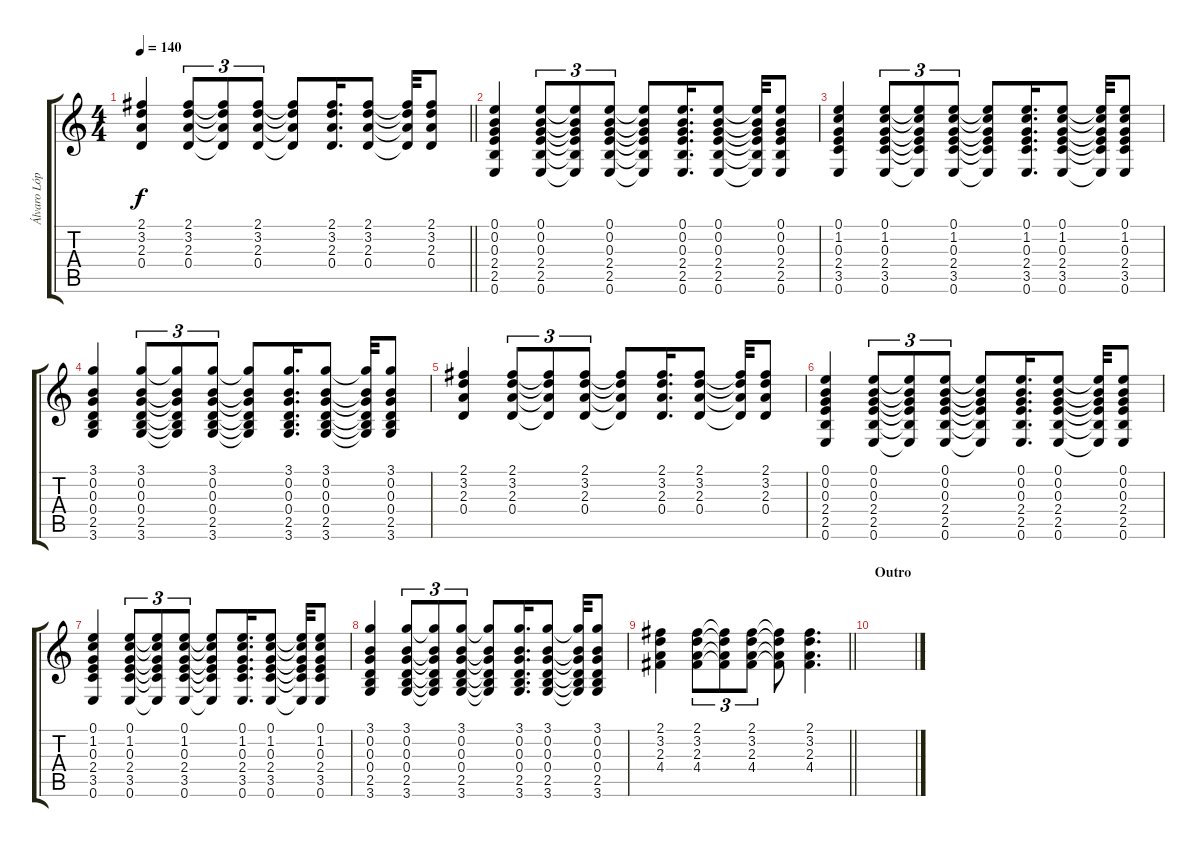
\track ("Álvaro López" "Álvaro Lóp") {instrument electricguitarclean}
\staff {score tabs}
\tuning (E4 B3 G3 D3 A2 E2) {hide}
\ts (4 4)
\tempo 140
\clef g2
\barLineRight lightlight
\ks c
(2.1 3.2 2.3 0.4).4{dy f} (2.1 3.2 2.3 0.4).8{tu (3 2)} (2.1{t} 3.2{t} 2.3{t} 0.4{t}).8{tu (3 2)} (2.1 3.2 2.3 0.4).8{tu (3 2)} (2.1{t} 3.2{t} 2.3{t} 0.4{t}).8 (2.1 3.2 2.3 0.4).16{d} (2.1 3.2 2.3 0.4).8 (2.1{t} 3.2{t} 2.3{t} 0.4{t}).32 (2.1 3.2 2.3 0.4).8 |
(0.1 0.2 0.3 2.4 2.5 0.6).4 (0.1 0.2 0.3 2.4 2.5 0.6).8{tu (3 2)} (0.1{t} 0.2{t} 0.3{t} 2.4{t} 2.5{t} 0.6{t}).8{tu (3 2)} (0.1 0.2 0.3 2.4 2.5 0.6).8{tu (3 2)} (0.1{t} 0.2{t} 0.3{t} 2.4{t} 2.5{t} 0.6{t}).8 (0.1 0.2 0.3 2.4 2.5 0.6).16{d} (0.1 0.2 0.3 2.4 2.5 0.6).8 (0.1{t} 0.2{t} 0.3{t} 2.4{t} 2.5{t} 0.6{t}).32 (0.1 0.2 0.3 2.4 2.5 0.6).8 |
(0.1 1.2 0.3 2.4 3.5 0.6).4 (0.1 1.2 0.3 2.4 3.5 0.6).8{tu (3 2)} (0.1{t} 1.2{t} 0.3{t} 2.4{t} 3.5{t} 0.6{t}).8{tu (3 2)} (0.1 1.2 0.3 2.4 3.5 0.6).8{tu (3 2)} (0.1{t} 1.2{t} 0.3{t} 2.4{t} 3.5{t} 0.6{t}).8 (0.1 1.2 0.3 2.4 3.5 0.6).16{d} (0.1 1.2 0.3 2.4 3.5 0.6).8 (0.1{t} 1.2{t} 0.3{t} 2.4{t} 3.5{t} 0.6{t}).32 (0.1 1.2 0.3 2.4 3.5 0.6).8 |
(3.1 0.2 0.3 0.4 2.5 3.6).4 (3.1 0.2 0.3 0.4 2.5 3.6).8{tu (3 2)} (3.1{t} 0.2{t} 0.3{t} 0.4{t} 2.5{t} 3.6{t}).8{tu (3 2)} (3.1 0.2 0.3 0.4 2.5 3.6).8{tu (3 2)} (3.1{t} 0.2{t} 0.3{t} 0.4{t} 2.5{t} 3.6{t}).8 (3.1 0.2 0.3 0.4 2.5 3.6).16{d} (3.1 0.2 0.3 0.4 2.5 3.6).8 (3.1{t} 0.2{t} 0.3{t} 0.4{t} 2.5{t} 3.6{t}).32 (3.1 0.2 0.3 0.4 2.5 3.6).8 |
(2.1 3.2 2.3 0.4).4 (2.1 3.2 2.3 0.4).8{tu (3 2)} (2.1{t} 3.2{t} 2.3{t} 0.4{t}).8{tu (3 2)} (2.1 3.2 2.3 0.4).8{tu (3 2)} (2.1{t} 3.2{t} 2.3{t} 0.4{t}).8 (2.1 3.2 2.3 0.4).16{d} (2.1 3.2 2.3 0.4).8 (2.1{t} 3.2{t} 2.3{t} 0.4{t}).32 (2.1 3.2 2.3 0.4).8 |
(0.1 0.2 0.3 2.4 2.5 0.6).4 (0.1 0.2 0.3 2.4 2.5 0.6).8{tu (3 2)} (0.1{t} 0.2{t} 0.3{t} 2.4{t} 2.5{t} 0.6{t}).8{tu (3 2)} (0.1 0.2 0.3 2.4 2.5 0.6).8{tu (3 2)} (0.1{t} 0.2{t} 0.3{t} 2.4{t} 2.5{t} 0.6{t}).8 (0.1 0.2 0.3 2.4 2.5 0.6).16{d} (0.1 0.2 0.3 2.4 2.5 0.6).8 (0.1{t} 0.2{t} 0.3{t} 2.4{t} 2.5{t} 0.6{t}).32 (0.1 0.2 0.3 2.4 2.5 0.6).8 |
(0.1 1.2 0.3 2.4 3.5 0.6).4 (0.1 1.2 0.3 2.4 3.5 0.6).8{tu (3 2)} (0.1{t} 1.2{t} 0.3{t} 2.4{t} 3.5{t} 0.6{t}).8{tu (3 2)} (0.1 1.2 0.3 2.4 3.5 0.6).8{tu (3 2)} (0.1{t} 1.2{t} 0.3{t} 2.4{t} 3.5{t} 0.6{t}).8 (0.1 1.2 0.3 2.4 3.5 0.6).16{d} (0.1 1.2 0.3 2.4 3.5 0.6).8 (0.1{t} 1.2{t} 0.3{t} 2.4{t} 3.5{t} 0.6{t}).32 (0.1 1.2 0.3 2.4 3.5 0.6).8 |
(3.1 0.2 0.3 0.4 2.5 3.6).4 (3.1 0.2 0.3 0.4 2.5 3.6).8{tu (3 2)} (3.1{t} 0.2{t} 0.3{t} 0.4{t} 2.5{t} 3.6{t}).8{tu (3 2)} (3.1 0.2 0.3 0.4 2.5 3.6).8{tu (3 2)} (3.1{t} 0.2{t} 0.3{t} 0.4{t} 2.5{t} 3.6{t}).8 (3.1 0.2 0.3 0.4 2.5 3.6).16{d} (3.1 0.2 0.3 0.4 2.5 3.6).8 (3.1{t} 0.2{t} 0.3{t} 0.4{t} 2.5{t} 3.6{t}).32 (3.1 0.2 0.3 0.4 2.5 3.6).8 |
\barLineRight lightlight
(2.1 3.2 2.3 4.4).4 (2.1 3.2 2.3 4.4).8{tu (3 2)} (2.1{t} 3.2{t} 2.3{t} 4.4{t}).8{tu (3 2)} (2.1 3.2 2.3 4.4).8{tu (3 2)} (2.1{t} 3.2{t} 2.3{t} 4.4{t}).8 (2.1 3.2 2.3 4.4).4{d} |
\section ("" "Outro")
